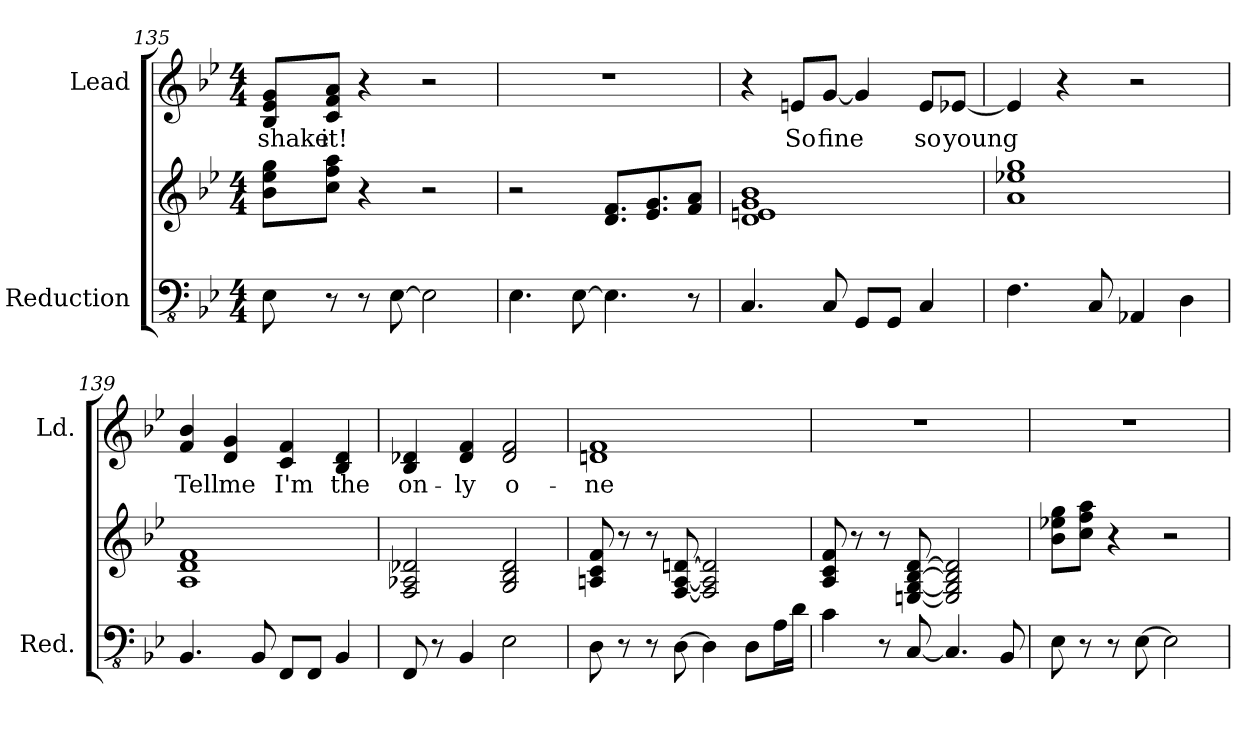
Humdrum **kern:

**kern	**kern	**kern	**text
*part2	*part2	*part1	*part1
*staff3	*staff2	*staff1	*staff1
*I"Reduction	*	*I"Lead	*
*I'Red.	*	*I'Ld.	*
*clefFv4	*clefG2	*clefG2	*
*k[b-e-]	*k[b-e-]	*k[b-e-]	*
*B-:	*B-:	*B-:	*
*M4/4	*M4/4	*M4/4	*
=135	=135	=135	=135
!	!	!	!LO:LY:b:color=#000000
8EE-i\	8b-i\ 8ee-i 8ggiL	8B-i/ 8e-i 8giL	shake
!	!	!	!LO:LY:b:color=#000000
8r	8cci\ 8ffi 8aaiJ	8ci/ 8fi 8aiJ	it!
8r	4r	4r	.
[>8EE-i\	.	.	.
2EE-i\]	2r	2r	.
=136	=136	=136	=136
4.EE-i\	2r	1r	.
[>8EE-i\	.	.	.
4.EE-i\]	8.di/ 8.fiL	.	.
.	8.e-i/ 8.gi	.	.
8r	8fi/ 8aiJ	.	.
!!LO:PB:g=z
=137	=137	=137	=137
4.CCi/	1di 1eni 1gi 1b-i	4r	.
!	!	!	!LO:LY:b:color=#000000
.	.	8eni/L	So
!	!	!	!LO:LY:b:color=#000000
8CCi/	.	[<8gi/J	fine
8GGGi/L	.	4gi/]	.
8GGGi/J	.	.	.
!	!	!	!LO:LY:b:color=#000000
4CCi/	.	8ei/L	so
!	!	!	!LO:LY:b:color=#000000
.	.	[<8e-Xi/J	young
=138	=138	=138	=138
4.FFi\	1ai 1ee-Xi 1ggi	4e-i/]	.
.	.	4r	.
8CCi/	.	.	.
4AAA-Xi/	.	2r	.
4DDi\	.	.	.
=139	=139	=139	=139
!	!	!	!LO:LY:b:color=#000000
4.BBB-i/	1Ai 1di 1fi	4fi/ 4b-i	Tell
!	!	!	!LO:LY:b:color=#000000
.	.	4di/ 4gi	me
8BBB-i/	.	.	.
!	!	!	!LO:LY:b:color=#000000
8FFFi/L	.	4ci/ 4fi	I'm
8FFFi/J	.	.	.
!	!	!	!LO:LY:b:color=#000000
4BBB-i/	.	4B-i/ 4di	the
=140	=140	=140	=140
!	!	!	!LO:LY:b:color=#000000
8FFFi/	2Fi/ 2A-Xi 2d-Xi	4B-i/ 4d-Xi	on-
8r	.	.	.
!	!	!	!LO:LY:b:color=#000000
4BBB-i/	.	4d-i/ 4fi	-ly
!	!	!	!LO:LY:b:color=#000000
2EE-i\	2Gi/ 2B-i 2d-i	2d-i/ 2fi	o-
!!LO:LB:g=z
=141	=141	=141	=141
!	!	!	!LO:LY:b:color=#000000
8DDi\	8Ani/ 8ci 8fi	1dni 1fi	-ne
8r	8r	.	.
8r	8r	.	.
[>8DDi\	[<8Fi/ [<8Ai [>8dni	.	.
4DDi\]	2Fi/] 2Ai] 2di]	.	.
8DDi\L	.	.	.
16AAi\L	.	.	.
16Di\JJ	.	.	.
=142	=142	=142	=142
4Ci\	8Ai/ 8ci 8fi	1r	.
.	8r	.	.
8r	8r	.	.
[<8CCi/	[<8Eni/ [<8Gi [>8B-i [>8di	.	.
4.CCi/]	2Ei/] 2Gi] 2B-i] 2di]	.	.
8BBB-i/	.	.	.
=143	=143	=143	=143
8EE-i\	8b-i\ 8ee-Xi 8ggiL	1r	.
8r	8cci\ 8ffi 8aaiJ	.	.
8r	4r	.	.
[>8EE-i\	.	.	.
2EE-i\]	2r	.	.
=	=	=	=
*-	*-	*-	*-
